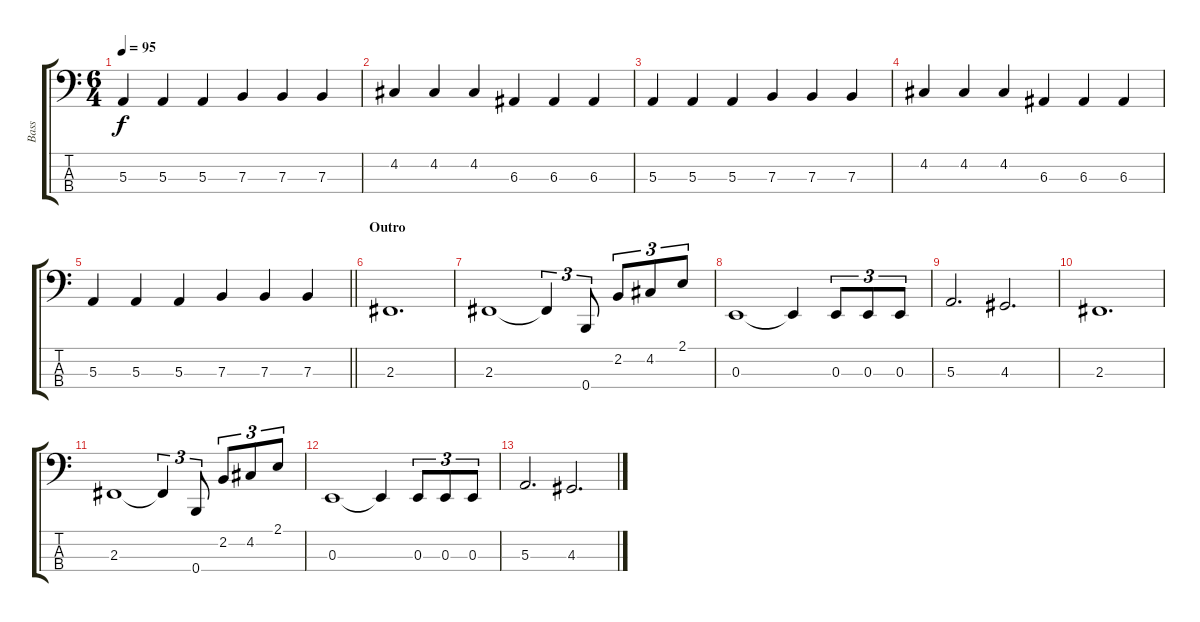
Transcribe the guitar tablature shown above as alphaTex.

\track ("Bass" "Bass") {instrument electricbassfinger}
\staff {score tabs}
\tuning (D2 A1 E1 B0) {hide}
\ts (6 4)
\tempo 95
\clef f4
\ks c
5.3.4{dy f} 5.3.4 5.3.4 7.3.4 7.3.4 7.3.4 |
4.2.4 4.2.4 4.2.4 6.3.4 6.3.4 6.3.4 |
5.3.4 5.3.4 5.3.4 7.3.4 7.3.4 7.3.4 |
4.2.4 4.2.4 4.2.4 6.3.4 6.3.4 6.3.4 |
\barLineRight lightlight
5.3.4 5.3.4 5.3.4 7.3.4 7.3.4 7.3.4 |
\section ("" "Outro")
2.3.1{d} |
2.3.1 2.3{t}.4{tu (3 2)} 0.4.8{tu (3 2)} 2.2.8{tu (3 2)} 4.2.8{tu (3 2)} 2.1.8{tu (3 2)} |
0.3.1 0.3{t}.4 0.3.8{tu (3 2)} 0.3.8{tu (3 2)} 0.3.8{tu (3 2)} |
5.3.2{d} 4.3.2{d} |
2.3.1{d} |
2.3.1 2.3{t}.4{tu (3 2)} 0.4.8{tu (3 2)} 2.2.8{tu (3 2)} 4.2.8{tu (3 2)} 2.1.8{tu (3 2)} |
0.3.1 0.3{t}.4 0.3.8{tu (3 2)} 0.3.8{tu (3 2)} 0.3.8{tu (3 2)} |
5.3.2{d} 4.3.2{d}
